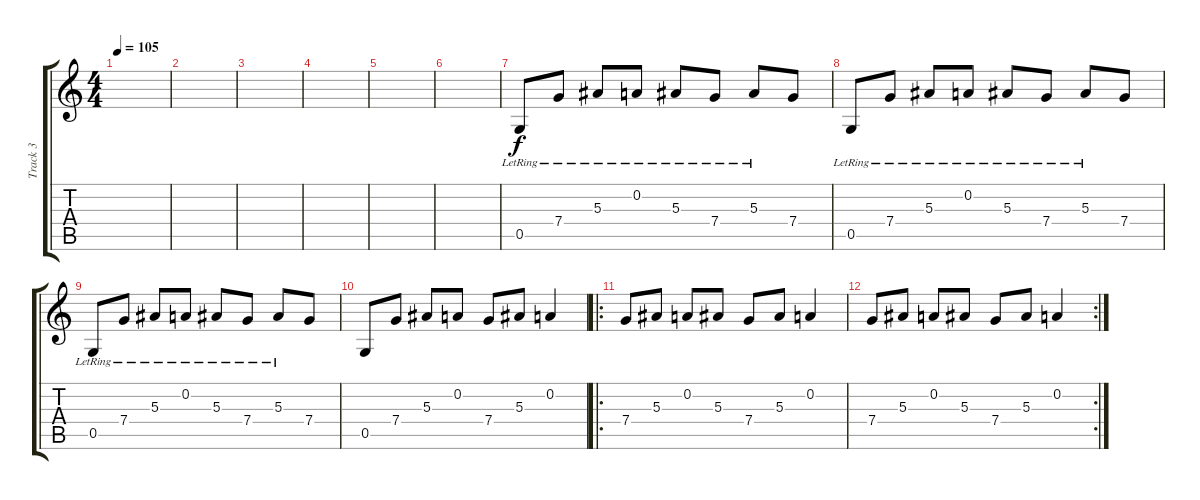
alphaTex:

\track ("Track 3" "Track 3") {instrument acousticguitarnylon}
\staff {score tabs}
\tuning (D4 A3 F3 C3 G2 D2) {hide}
\ts (4 4)
\tempo 105
\clef g2
\ks c
|
|
|
|
|
|
0.5{lr}.8 7.4{lr}.8 5.3{lr}.8 0.2{lr}.8 5.3{lr}.8 7.4{lr}.8 5.3{lr}.8 7.4.8 |
0.5{lr}.8 7.4{lr}.8 5.3{lr}.8 0.2{lr}.8 5.3{lr}.8 7.4{lr}.8 5.3{lr}.8 7.4.8 |
0.5{lr}.8 7.4{lr}.8 5.3{lr}.8 0.2{lr}.8 5.3{lr}.8 7.4{lr}.8 5.3{lr}.8 7.4.8 |
0.5.8 7.4.8 5.3.8 0.2.8 7.4.8 5.3.8 0.2.4 |
\ro
7.4.8 5.3.8 0.2.8 5.3.8 7.4.8 5.3.8 0.2.4 |
\rc 2
7.4.8 5.3.8 0.2.8 5.3.8 7.4.8 5.3.8 0.2.4
